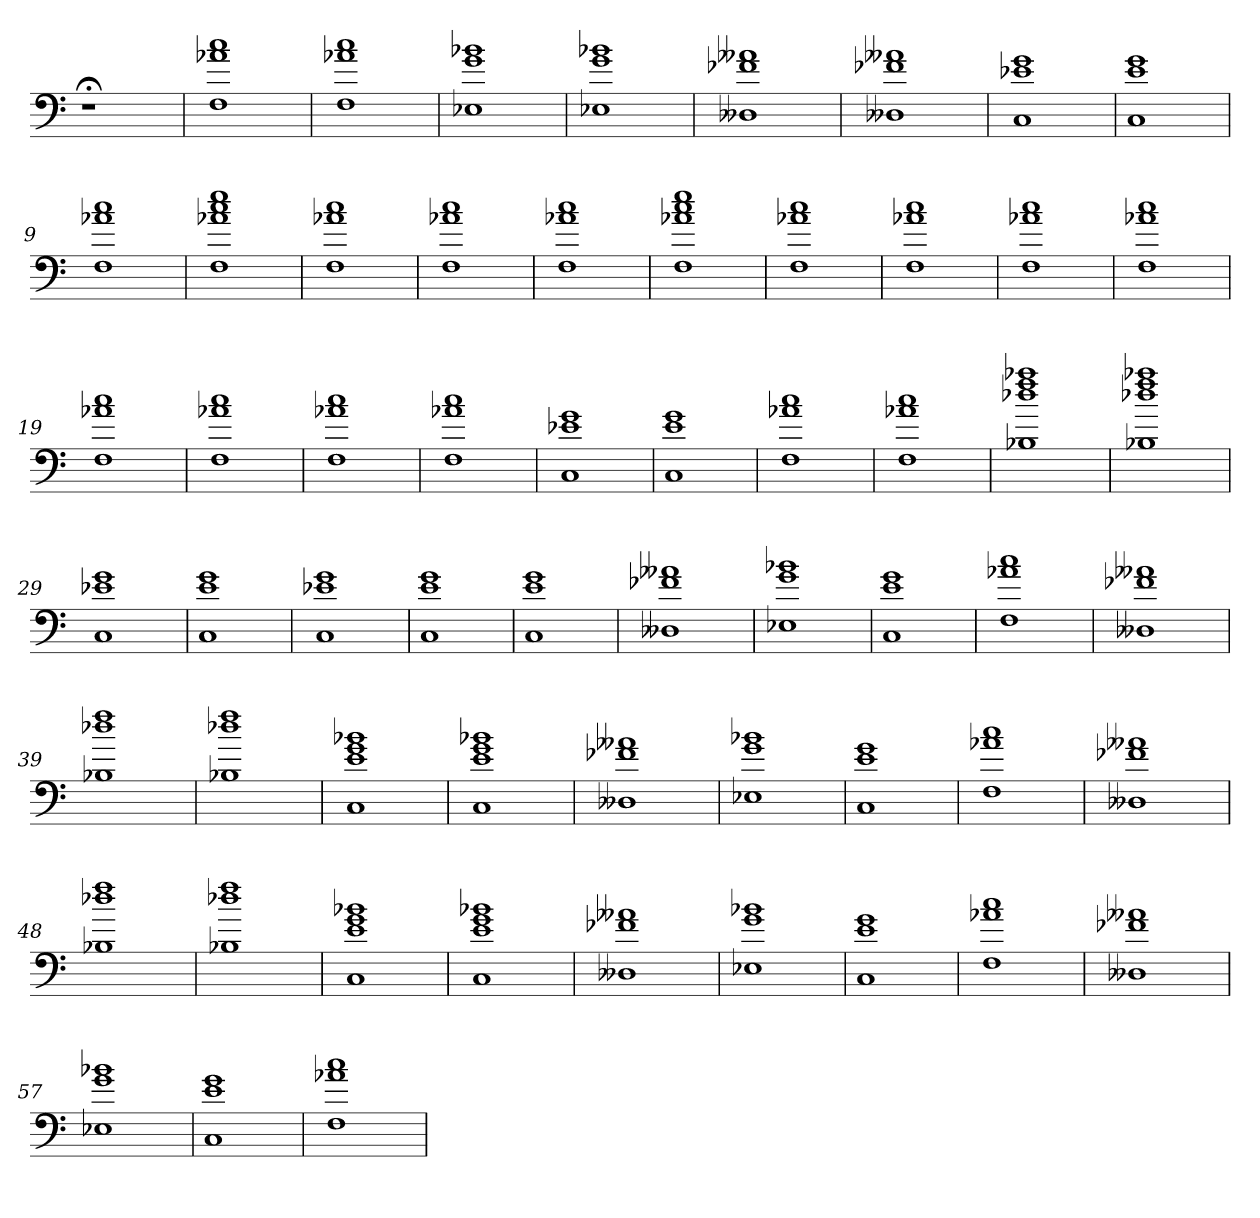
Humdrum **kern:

**kern
*part1
*staff1
=
1r;<
=1
1F 1a-X 1cc
=2
1F 1a-X 1cc
=3
1E-X 1g 1b-X
=4
1E-X 1g 1b-X
=5
1D--X 1f-X 1a--X
=6
1D--X 1f-X 1a--X
=7
1C 1e-X 1g
=8
1C 1e 1g
=9
1F 1a-X 1cc
=10
1F 1a-X 1cc 1ee
=11
1F 1a-X 1cc
=12
1F 1a-X 1cc
=13
1F 1a-X 1cc
=14
1F 1a-X 1cc 1ee
=15
1F 1a-X 1cc
=16
1F 1a-X 1cc
=17
1F 1a-X 1cc
=18
1F 1a-X 1cc
=19
1F 1a-X 1cc
=20
1F 1a-X 1cc
=21
1F 1a-X 1cc
=22
1F 1a-X 1cc
=23
1C 1e-X 1g
=24
1C 1e 1g
=25
1F 1a-X 1cc
=26
1F 1a-X 1cc
=27
1B-X 1dd-X 1ff 1aa-X
=28
1B-X 1dd-X 1ff 1aa-X
=29
1C 1e-X 1g
=30
1C 1e 1g
=31
1C 1e-X 1g
=32
1C 1e 1g
=33
1C 1e 1g
=34
1D--X 1f-X 1a--X
=35
1E-X 1g 1b-X
=36
1C 1e 1g
=37
1F 1a-X 1cc
=38
1D--X 1f-X 1a--X
=39
1B-X 1dd-X 1ff
=40
1B-X 1dd-X 1ff
=41
1C 1e 1g 1b-X
=42
1C 1e 1g 1b-X
=43
1D--X 1f-X 1a--X
=44
1E-X 1g 1b-X
=45
1C 1e 1g
=46
1F 1a-X 1cc
=47
1D--X 1f-X 1a--X
=48
1B-X 1dd-X 1ff
=49
1B-X 1dd-X 1ff
=50
1C 1e 1g 1b-X
=51
1C 1e 1g 1b-X
=52
1D--X 1f-X 1a--X
=53
1E-X 1g 1b-X
=54
1C 1e 1g
=55
1F 1a-X 1cc
=56
1D--X 1f-X 1a--X
=57
1E-X 1g 1b-X
=58
1C 1e 1g
=59
1F 1a-X 1cc
=
*-
